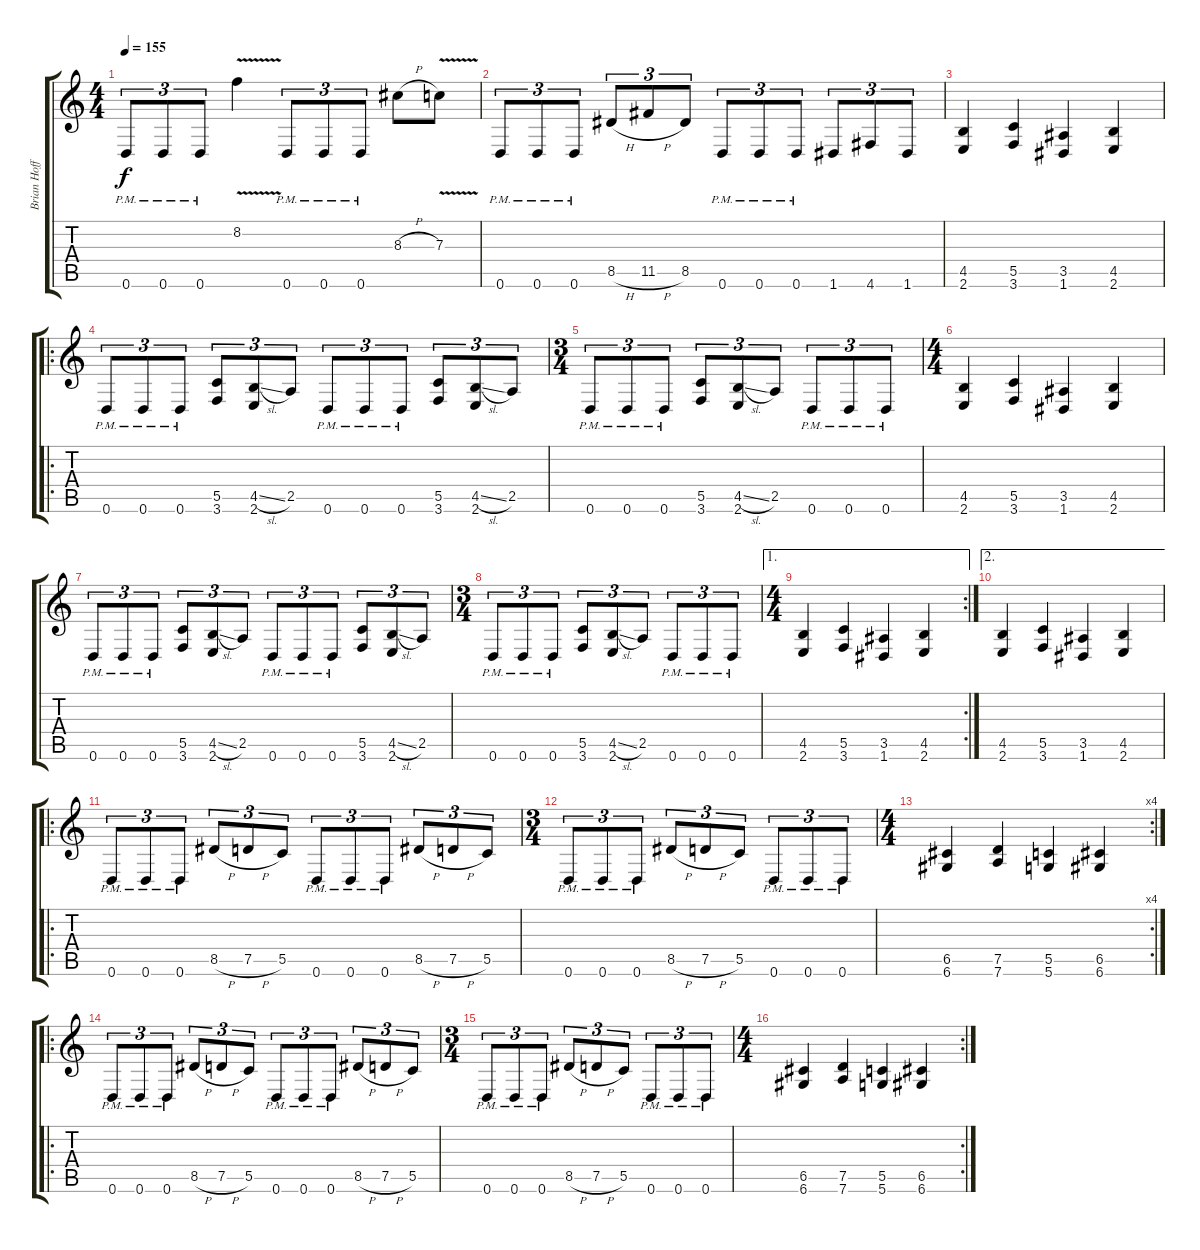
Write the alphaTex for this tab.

\track ("Brian Hoffman" "Brian Hoff") {instrument distortionguitar}
\staff {score tabs}
\tuning (D4 A3 F3 C3 G2 D2) {hide}
\ts (4 4)
\tempo 155
\clef g2
\ks c
0.6{pm}.8{tu (3 2) dy f} 0.6{pm}.8{tu (3 2)} 0.6{pm}.8{tu (3 2)} 8.2{v}.4 0.6{pm}.8{tu (3 2)} 0.6{pm}.8{tu (3 2)} 0.6{pm}.8{tu (3 2)} 8.3{h}.8 7.3{v}.8 |
0.6{pm}.8{tu (3 2)} 0.6{pm}.8{tu (3 2)} 0.6{pm}.8{tu (3 2)} 8.5{h}.8{tu (3 2)} 11.5{h}.8{tu (3 2)} 8.5.8{tu (3 2)} 0.6{pm}.8{tu (3 2)} 0.6{pm}.8{tu (3 2)} 0.6{pm}.8{tu (3 2)} 1.6.8{tu (3 2)} 4.6.8{tu (3 2)} 1.6.8{tu (3 2)} |
(4.5 2.6).4 (5.5 3.6).4 (3.5 1.6).4 (4.5 2.6).4 |
\ro
0.6{pm}.8{tu (3 2)} 0.6{pm}.8{tu (3 2)} 0.6{pm}.8{tu (3 2)} (5.5 3.6).8{tu (3 2)} (4.5{sl} 2.6).8{tu (3 2)} 2.5.8{tu (3 2)} 0.6{pm}.8{tu (3 2)} 0.6{pm}.8{tu (3 2)} 0.6{pm}.8{tu (3 2)} (5.5 3.6).8{tu (3 2)} (4.5{sl} 2.6).8{tu (3 2)} 2.5.8{tu (3 2)} |
\ts (3 4)
0.6{pm}.8{tu (3 2)} 0.6{pm}.8{tu (3 2)} 0.6{pm}.8{tu (3 2)} (5.5 3.6).8{tu (3 2)} (4.5{sl} 2.6).8{tu (3 2)} 2.5.8{tu (3 2)} 0.6{pm}.8{tu (3 2)} 0.6{pm}.8{tu (3 2)} 0.6{pm}.8{tu (3 2)} |
\ts (4 4)
(4.5 2.6).4 (5.5 3.6).4 (3.5 1.6).4 (4.5 2.6).4 |
0.6{pm}.8{tu (3 2)} 0.6{pm}.8{tu (3 2)} 0.6{pm}.8{tu (3 2)} (5.5 3.6).8{tu (3 2)} (4.5{sl} 2.6).8{tu (3 2)} 2.5.8{tu (3 2)} 0.6{pm}.8{tu (3 2)} 0.6{pm}.8{tu (3 2)} 0.6{pm}.8{tu (3 2)} (5.5 3.6).8{tu (3 2)} (4.5{sl} 2.6).8{tu (3 2)} 2.5.8{tu (3 2)} |
\ts (3 4)
0.6{pm}.8{tu (3 2)} 0.6{pm}.8{tu (3 2)} 0.6{pm}.8{tu (3 2)} (5.5 3.6).8{tu (3 2)} (4.5{sl} 2.6).8{tu (3 2)} 2.5.8{tu (3 2)} 0.6{pm}.8{tu (3 2)} 0.6{pm}.8{tu (3 2)} 0.6{pm}.8{tu (3 2)} |
\ae 1
\rc 2
\ts (4 4)
(4.5 2.6).4 (5.5 3.6).4 (3.5 1.6).4 (4.5 2.6).4 |
\ae 2
(4.5 2.6).4 (5.5 3.6).4 (3.5 1.6).4 (4.5 2.6).4 |
\ro
0.6{pm}.8{tu (3 2)} 0.6{pm}.8{tu (3 2)} 0.6{pm}.8{tu (3 2)} 8.5{h}.8{tu (3 2)} 7.5{h}.8{tu (3 2)} 5.5.8{tu (3 2)} 0.6{pm}.8{tu (3 2)} 0.6{pm}.8{tu (3 2)} 0.6{pm}.8{tu (3 2)} 8.5{h}.8{tu (3 2)} 7.5{h}.8{tu (3 2)} 5.5.8{tu (3 2)} |
\ts (3 4)
0.6{pm}.8{tu (3 2)} 0.6{pm}.8{tu (3 2)} 0.6{pm}.8{tu (3 2)} 8.5{h}.8{tu (3 2)} 7.5{h}.8{tu (3 2)} 5.5.8{tu (3 2)} 0.6{pm}.8{tu (3 2)} 0.6{pm}.8{tu (3 2)} 0.6{pm}.8{tu (3 2)} |
\rc 4
\ts (4 4)
(6.5 6.6).4 (7.5 7.6).4 (5.5 5.6).4 (6.5 6.6).4 |
\ro
0.6{pm}.8{tu (3 2)} 0.6{pm}.8{tu (3 2)} 0.6{pm}.8{tu (3 2)} 8.5{h}.8{tu (3 2)} 7.5{h}.8{tu (3 2)} 5.5.8{tu (3 2)} 0.6{pm}.8{tu (3 2)} 0.6{pm}.8{tu (3 2)} 0.6{pm}.8{tu (3 2)} 8.5{h}.8{tu (3 2)} 7.5{h}.8{tu (3 2)} 5.5.8{tu (3 2)} |
\ts (3 4)
0.6{pm}.8{tu (3 2)} 0.6{pm}.8{tu (3 2)} 0.6{pm}.8{tu (3 2)} 8.5{h}.8{tu (3 2)} 7.5{h}.8{tu (3 2)} 5.5.8{tu (3 2)} 0.6{pm}.8{tu (3 2)} 0.6{pm}.8{tu (3 2)} 0.6{pm}.8{tu (3 2)} |
\rc 2
\ts (4 4)
(6.5 6.6).4 (7.5 7.6).4 (5.5 5.6).4 (6.5 6.6).4
